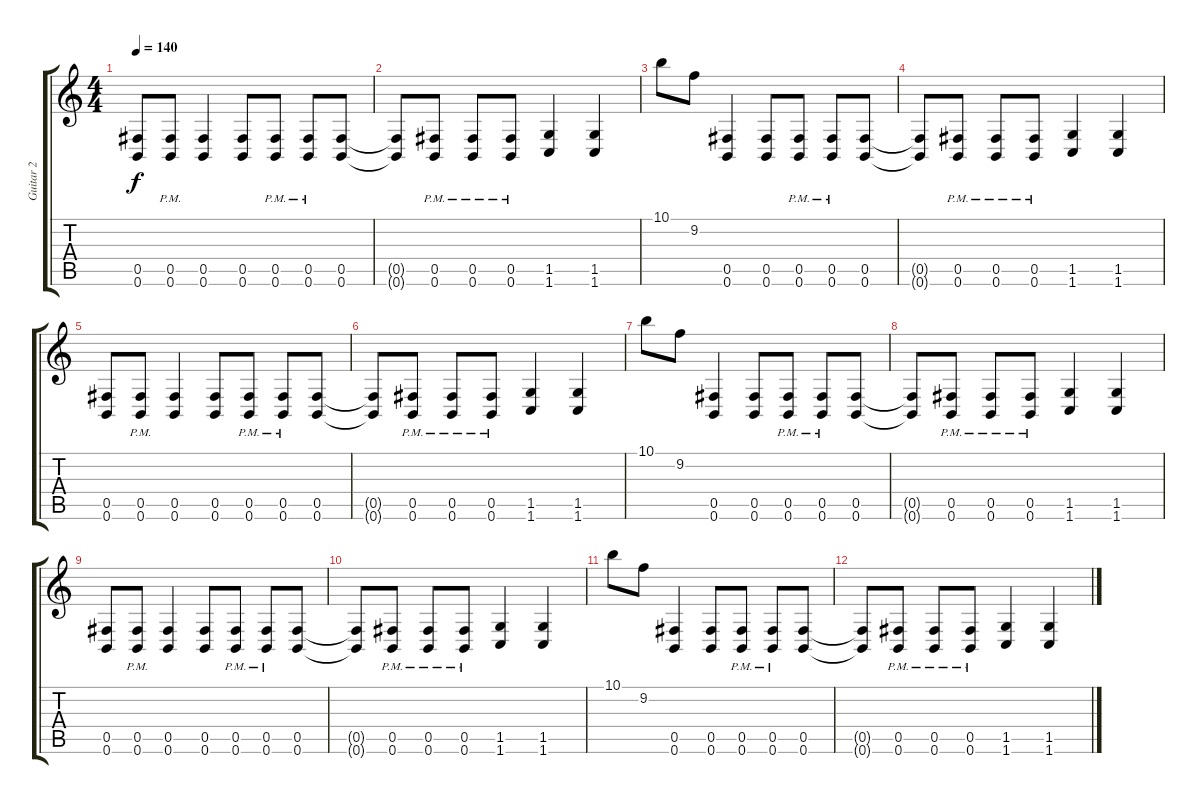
\track ("Guitar 2" "Guitar 2") {instrument distortionguitar}
\staff {score tabs}
\tuning (Db4 Ab3 E3 B2 Gb2 B1) {hide}
\ts (4 4)
\tempo 140
\clef g2
\ks c
(0.5 0.6).8{dy f} (0.5{pm} 0.6{pm}).8 (0.5 0.6).4 (0.5 0.6).8 (0.5{pm} 0.6{pm}).8 (0.5{pm} 0.6{pm}).8 (0.5 0.6).8 |
(0.5{t} 0.6{t}).8 (0.5{pm} 0.6{pm}).8 (0.5{pm} 0.6{pm}).8 (0.5{pm} 0.6{pm}).8 (1.5 1.6).4 (1.5 1.6).4 |
10.1.8 9.2.8 (0.5 0.6).4 (0.5 0.6).8 (0.5{pm} 0.6{pm}).8 (0.5{pm} 0.6{pm}).8 (0.5 0.6).8 |
(0.5{t} 0.6{t}).8 (0.5{pm} 0.6{pm}).8 (0.5{pm} 0.6{pm}).8 (0.5{pm} 0.6{pm}).8 (1.5 1.6).4 (1.5 1.6).4 |
(0.5 0.6).8 (0.5{pm} 0.6{pm}).8 (0.5 0.6).4 (0.5 0.6).8 (0.5{pm} 0.6{pm}).8 (0.5{pm} 0.6{pm}).8 (0.5 0.6).8 |
(0.5{t} 0.6{t}).8 (0.5{pm} 0.6{pm}).8 (0.5{pm} 0.6{pm}).8 (0.5{pm} 0.6{pm}).8 (1.5 1.6).4 (1.5 1.6).4 |
10.1.8 9.2.8 (0.5 0.6).4 (0.5 0.6).8 (0.5{pm} 0.6{pm}).8 (0.5{pm} 0.6{pm}).8 (0.5 0.6).8 |
(0.5{t} 0.6{t}).8 (0.5{pm} 0.6{pm}).8 (0.5{pm} 0.6{pm}).8 (0.5{pm} 0.6{pm}).8 (1.5 1.6).4 (1.5 1.6).4 |
(0.5 0.6).8 (0.5{pm} 0.6{pm}).8 (0.5 0.6).4 (0.5 0.6).8 (0.5{pm} 0.6{pm}).8 (0.5{pm} 0.6{pm}).8 (0.5 0.6).8 |
(0.5{t} 0.6{t}).8 (0.5{pm} 0.6{pm}).8 (0.5{pm} 0.6{pm}).8 (0.5{pm} 0.6{pm}).8 (1.5 1.6).4 (1.5 1.6).4 |
10.1.8 9.2.8 (0.5 0.6).4 (0.5 0.6).8 (0.5{pm} 0.6{pm}).8 (0.5{pm} 0.6{pm}).8 (0.5 0.6).8 |
(0.5{t} 0.6{t}).8 (0.5{pm} 0.6{pm}).8 (0.5{pm} 0.6{pm}).8 (0.5{pm} 0.6{pm}).8 (1.5 1.6).4 (1.5 1.6).4
